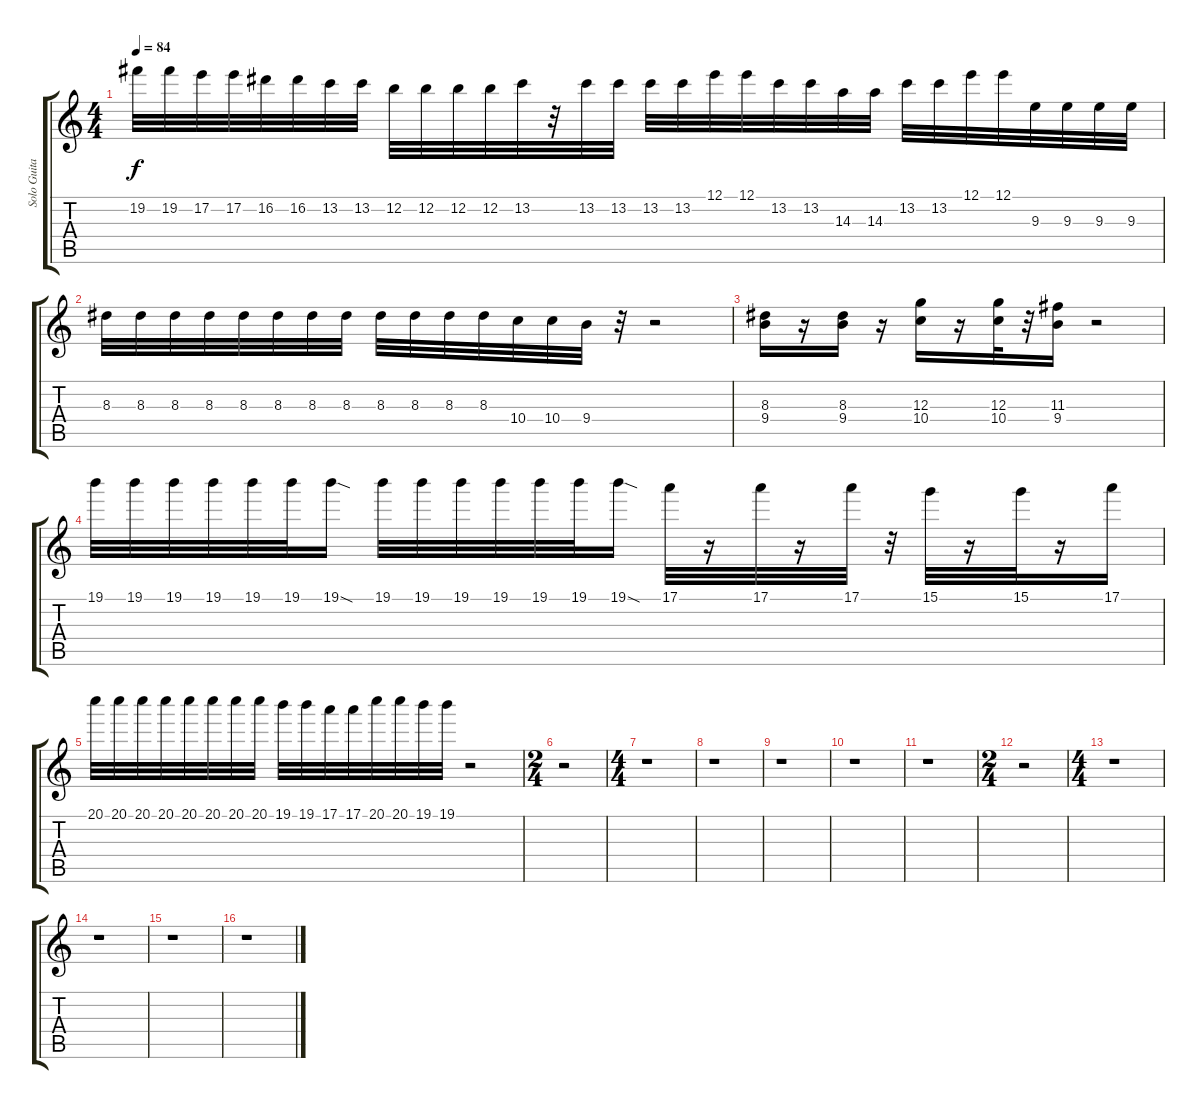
\track ("Solo Guitar" "Solo Guita") {instrument overdrivenguitar}
\staff {score tabs}
\tuning (E4 B3 G3 D3 A2 E2) {hide}
\ts (4 4)
\tempo 84
\clef g2
\ks c
19.2.32{dy f} 19.2.32 17.2.32 17.2.32 16.2.32 16.2.32 13.2.32 13.2.32 12.2.32 12.2.32 12.2.32 12.2.32 13.2.32 r.32 13.2.32 13.2.32 13.2.32 13.2.32 12.1.32 12.1.32 13.2.32 13.2.32 14.3.32 14.3.32 13.2.32 13.2.32 12.1.32 12.1.32 9.3.32 9.3.32 9.3.32 9.3.32 |
8.3.32 8.3.32 8.3.32 8.3.32 8.3.32 8.3.32 8.3.32 8.3.32 8.3.32 8.3.32 8.3.32 8.3.32 10.4.32 10.4.32 9.4.32 r.32 r.2 |
(8.3 9.4).16 r.16 (8.3 9.4).16 r.16 (12.3 10.4).16 r.16 (12.3 10.4).32 r.32 (11.3 9.4).16 r.2 |
19.1.32 19.1.32 19.1.32 19.1.32 19.1.32 19.1.32 19.1{sod}.16 19.1.32 19.1.32 19.1.32 19.1.32 19.1.32 19.1.32 19.1{sod}.16 17.1.32 r.16 17.1.32 r.16 17.1.32 r.32 15.1.32 r.16 15.1.32 r.16 17.1.16 |
20.1.32 20.1.32 20.1.32 20.1.32 20.1.32 20.1.32 20.1.32 20.1.32 19.1.32 19.1.32 17.1.32 17.1.32 20.1.32 20.1.32 19.1.32 19.1.32 r.2 |
\ts (2 4)
r.2 |
\ts (4 4)
r.1 |
r.1 |
r.1 |
r.1 |
r.1 |
\ts (2 4)
r.2 |
\ts (4 4)
r.1 |
r.1 |
r.1 |
r.1
